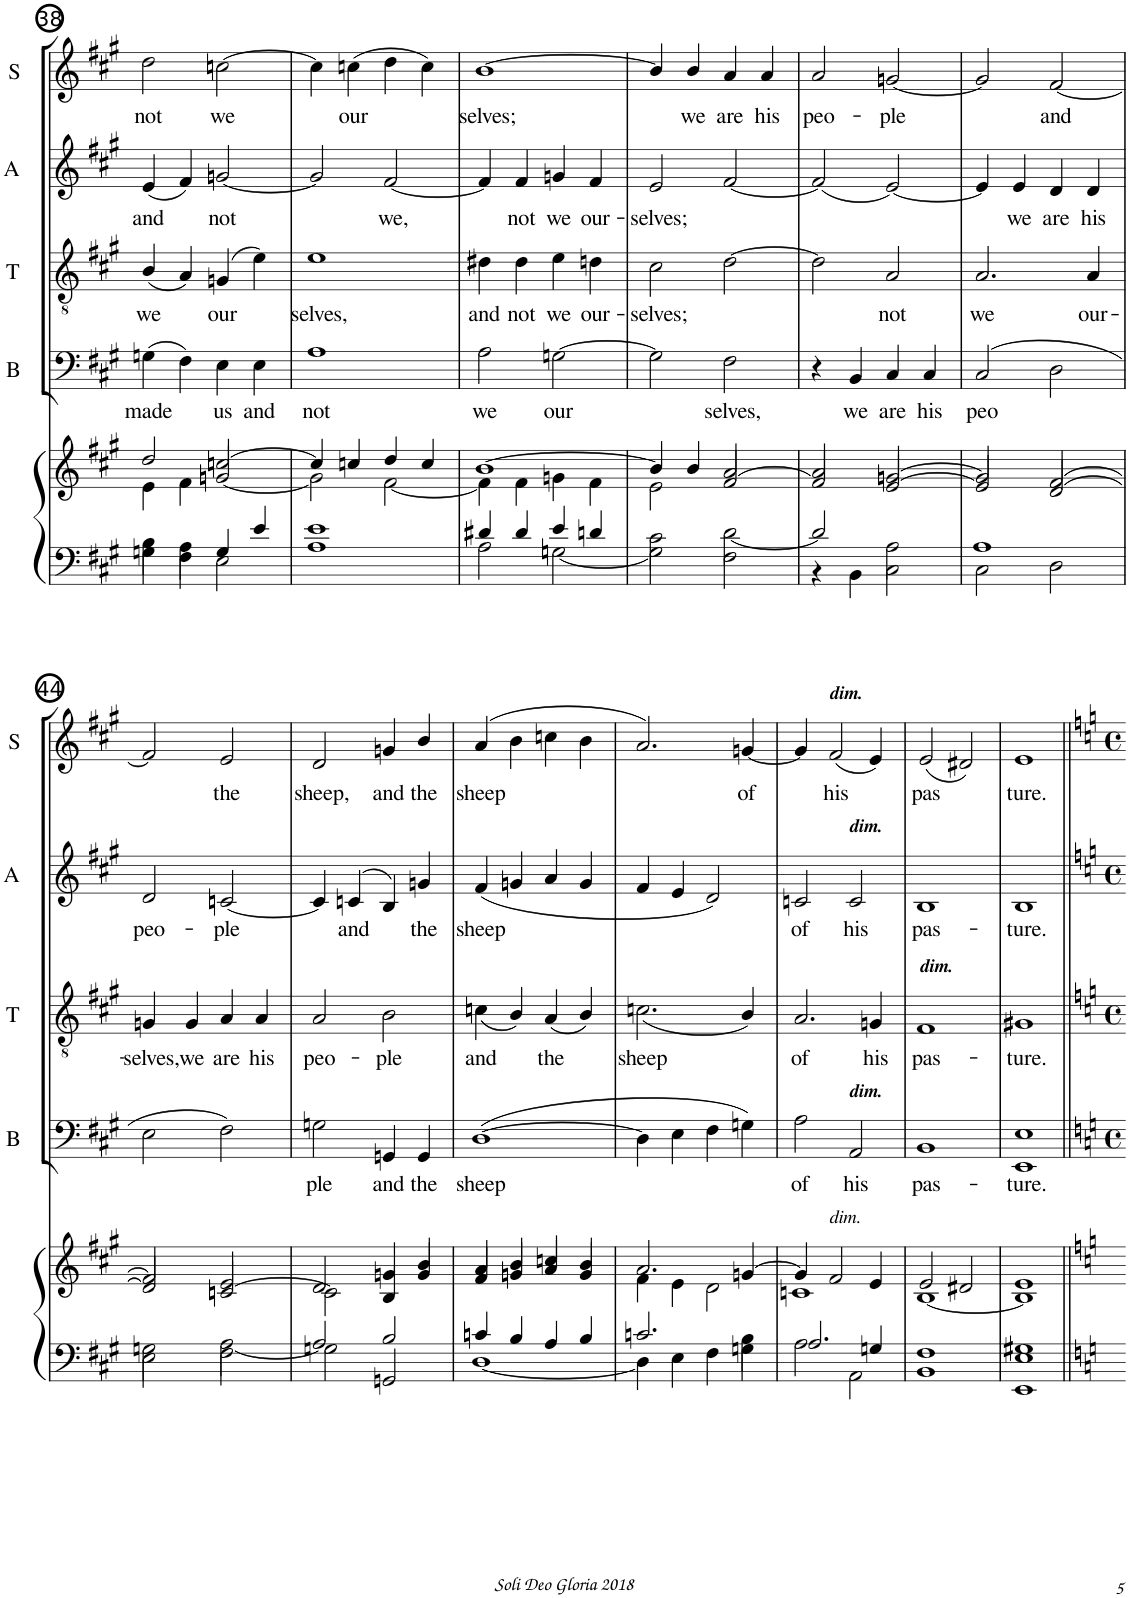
**kern	**kern	**kern	**text	**kern	**text	**kern	**text	**kern	**text
*part6	*part5	*part4	*part4	*part3	*part3	*part2	*part2	*part1	*part1
*staff6	*staff5	*staff4	*staff4	*staff3	*staff3	*staff2	*staff2	*staff1	*staff1
*	*	*I"Bass	*	*I"Tenor	*	*I"Alto	*	*I"Soprano	*
*	*	*I'B	*	*I'T	*	*I'A	*	*I'S	*
!!LO:PB:g=z
*clefF4	*clefG2	*clefF4	*	*clefGv2	*	*clefG2	*	*clefG2	*
*	*	*	*	*ITrd1c2	*	*	*	*	*
*k[f#c#g#]	*k[f#c#g#]	*k[f#c#g#]	*	*k[f#c#g#]	*	*k[f#c#g#]	*	*k[f#c#g#]	*
*A:	*A:	*A:	*	*A:	*	*A:	*	*A:	*
*M2/2	*M2/2	*M2/2	*	*M2/2	*	*M2/2	*	*M2/2	*
*met(c|)	*met(c|)	*met(c|)	*	*met(c|)	*	*met(c|)	*	*met(c|)	*
=38	=38	=38	=38	=38	=38	=38	=38	=38	=38
*^	*^	*	*	*	*	*	*	*	*
!	!	!	!	!	!LO:LY:b	!	!LO:LY:b	!	!LO:LY:b	!	!LO:LY:b
4B\	4Gn\	2dd/	4e\	(>4Gn\	made	(<4B/	we	(<4e/	and	2dd\	not
4A\	4F#\	.	4f#\	4F#\)	.	4A/)	.	4f#/)	.	.	.
!	!	!	!	!	!LO:LY:b	!	!LO:LY:b	!	!LO:LY:b	!	!LO:LY:b
4G/	2E\	[>2ccn/	[<2gn/	4E\	us	(>4Gn/	our­	[2gn/	not	[2ccn\	we
!	!	!	!	!	!LO:LY:b	!	!	!	!	!	!
4e/	.	.	.	4E\	and	4e\)	.	.	.	.	.
=39	=39	=39	=39	=39	=39	=39	=39	=39	=39	=39	=39
!	!	!	!	!	!LO:LY:b	!	!LO:LY:b	!	!	!	!
1e	1A	4cc/]	2g\]	1A	not	1e	selves,	2g/]	.	4cc\]	.
!	!	!	!	!	!	!	!	!	!	!	!LO:LY:b
.	.	4ccn/	.	.	.	.	.	.	.	(>4ccn\	our­
!	!	!	!	!	!	!	!	!	!LO:LY:b	!	!
.	.	4dd/	[<2f#\	.	.	.	.	[2f#/	we,	4dd\	.
.	.	4cc/	.	.	.	.	.	.	.	4cc\)	.
=40	=40	=40	=40	=40	=40	=40	=40	=40	=40	=40	=40
!	!	!	!	!	!LO:LY:b	!	!LO:LY:b	!	!	!	!LO:LY:b
4d#X/	2A\	[>1b	4f#\]	2A\	we	4d#X\	and	4f#/]	.	[1b	selves;
!	!	!	!	!	!	!	!LO:LY:b	!	!LO:LY:b	!	!
4d#/	.	.	4f#\	.	.	4d#\	not	4f#/	not	.	.
!	!	!	!	!	!LO:LY:b	!	!LO:LY:b	!	!LO:LY:b	!	!
4e/	[<2Gn\	.	4gn\	[2Gn\	our­	4e\	we	4gn/	we	.	.
!	!	!	!	!	!	!	!LO:LY:b	!	!LO:LY:b	!	!
4dn/	.	.	4f#\	.	.	4dn\	our-	4f#/	our-	.	.
=41	=41	=41	=41	=41	=41	=41	=41	=41	=41	=41	=41
!	!	!	!	!	!	!	!LO:LY:b	!	!LO:LY:b	!	!
2c#\	2G\]	4b/]	2e\	2G\]	.	2c#\	-selves;	2e/	-selves;	4b/]	.
!	!	!	!	!	!	!	!	!	!	!	!LO:LY:b
.	.	4b/	.	.	.	.	.	.	.	4b/	we
!	!	!	!	!	!LO:LY:b	!	!	!	!	!	!LO:LY:b
[<2d\	2F#\	2a/	[>2f#/	2F#\	selves,	[2d\	.	[2f#/	.	4a/	are
!	!	!	!	!	!	!	!	!	!	!	!LO:LY:b
.	.	.	.	.	.	.	.	.	.	4a/	his
=42	=42	=42	=42	=42	=42	=42	=42	=42	=42	=42	=42
!	!	!	!	!	!	!	!	!	!	!	!LO:LY:b
2d/]	4r	2a/	2f#/]	4r	.	2d\]	.	(<2f#/]	.	2a/	peo-
!	!	!	!	!	!LO:LY:b	!	!	!	!	!	!
.	4BB\	.	.	4BB/	we	.	.	.	.	.	.
!	!	!	!	!	!LO:LY:b	!	!LO:LY:b	!	!	!	!LO:LY:b
2A\	2C#\	[>2gn/	[>2e/	4C#/	are	2A/	not	[2e/)	.	[2gn/	-ple
!	!	!	!	!	!LO:LY:b	!	!	!	!	!	!
.	.	.	.	4C#/	his	.	.	.	.	.	.
=43	=43	=43	=43	=43	=43	=43	=43	=43	=43	=43	=43
!	!	!	!	!	!LO:LY:b	!	!LO:LY:b	!	!	!	!
1A	2C#\	2g/]	2e/]	(>2C#/	peo­	2.A/	we	4e/]	.	2g/]	.
!	!	!	!	!	!	!	!	!	!LO:LY:b	!	!
.	.	.	.	.	.	.	.	4e/	we	.	.
!	!	!	!	!	!	!	!	!	!LO:LY:b	!	!LO:LY:b
.	2D\	[>2f#/	[>2d/	2D\	.	.	.	4d/	are	[2f#/	and
!	!	!	!	!	!	!	!LO:LY:b	!	!LO:LY:b	!	!
.	.	.	.	.	.	4A/	our-	4d/	his	.	.
!!LO:LB:g=z
=44	=44	=44	=44	=44	=44	=44	=44	=44	=44	=44	=44
!	!	!	!	!	!	!	!LO:LY:b	!	!LO:LY:b	!	!
2Gn\	2E\	2f#/]	2d/]	2E\	.	4Gn/	-selves,	2d/	peo-	2f#/]	.
!	!	!	!	!	!	!	!LO:LY:b	!	!	!	!
.	.	.	.	.	.	4G/	we	.	.	.	.
!	!	!	!	!	!	!	!LO:LY:b	!	!LO:LY:b	!	!LO:LY:b
[<2A\	2F#\	2e/	[>2cn/	2F#\)	.	4A/	are	[2cn/	-ple	2e/	the
!	!	!	!	!	!	!	!LO:LY:b	!	!	!	!
.	.	.	.	.	.	4A/	his	.	.	.	.
=45	=45	=45	=45	=45	=45	=45	=45	=45	=45	=45	=45
!	!	!	!	!	!LO:LY:b	!	!LO:LY:b	!	!	!	!LO:LY:b
2A/]	2Gn\	2d/	2c\]	2Gn\	ple	2A/	peo-	4c/]	.	2d/	sheep,
!	!	!	!	!	!	!	!	!	!LO:LY:b	!	!
.	.	.	.	.	.	.	.	(>4cn/	and	.	.
!	!	!	!	!	!LO:LY:b	!	!LO:LY:b	!	!	!	!LO:LY:b
2B/	2GGn/	4gn/	4B/	4GGn/	and	2B\	-ple	4B/)	.	4gn/	and
!	!	!	!	!	!LO:LY:b	!	!	!	!LO:LY:b	!	!LO:LY:b
.	.	4b/	4g/	4GG/	the	.	.	4gn/	the	4b/	the
=46	=46	=46	=46	=46	=46	=46	=46	=46	=46	=46	=46
!	!	!	!	!	!LO:LY:b	!	!LO:LY:b	!	!LO:LY:b	!	!LO:LY:b
4cn/	[<1D	4a/	4f#/	(>[1D	sheep	(<4cn\	and	(<4f#/	sheep	(>4a/	sheep
4B/	.	4b/	4gn/	.	.	4B/)	.	4gn/	.	4b\	.
!	!	!	!	!	!	!	!LO:LY:b	!	!	!	!
4A/	.	4ccn/	4a/	.	.	(<4A/	the	4a/	.	4ccn\	.
4B/	.	4b/	4g/	.	.	4B/)	.	4g/	.	4b\	.
=47	=47	=47	=47	=47	=47	=47	=47	=47	=47	=47	=47
!	!	!	!	!	!	!	!LO:LY:b	!	!	!	!
2.cn/	4D\]	2.a/	4f#\	4D\]	.	(<2.cn\	sheep	4f#/	.	2.a/)	.
.	4E\	.	4e\	4E\	.	.	.	4e/	.	.	.
.	4F#\	.	2d\	4F#\	.	.	.	2d/)	.	.	.
!	!	!	!	!	!	!	!	!	!	!	!LO:LY:b
4B\	4Gn\	[>4gn/	.	4Gn\)	.	4B/)	.	.	.	[4gn/	of
=48	=48	=48	=48	=48	=48	=48	=48	=48	=48	=48	=48
!	!	!	!	!	!LO:LY:b	!	!LO:LY:b	!	!LO:LY:b	!	!
2.A/	2A\	4g/]	1cn	2A\	of	2.A/	of	2cn/	of	4g/]	.
!	!	!	!	!	!	!	!	!	!	!LO:TX:a:Bi:t=dim.	!
!	!	!LO:TX:a:i:t=dim.	!	!	!	!	!	!	!	!	!
!	!	!	!	!	!	!	!	!	!	!	!LO:LY:b
.	.	2f#/	.	.	.	.	.	.	.	(<2f#/	his
!	!	!	!	!	!	!	!	!LO:TX:a:Bi:t=dim.	!	!	!
!	!	!	!	!LO:TX:a:Bi:t=dim.	!	!	!	!	!	!	!
!	!	!	!	!	!LO:LY:b	!	!	!	!LO:LY:b	!	!
.	2AA\	.	.	2AA/	his	.	.	2c/	his	.	.
!	!	!	!	!	!	!	!LO:LY:b	!	!	!	!
4Gn/	.	4e/	.	.	.	4Gn/	his	.	.	4e/)	.
=49	=49	=49	=49	=49	=49	=49	=49	=49	=49	=49	=49
!	!	!	!	!	!	!LO:TX:a:Bi:t=dim.	!	!	!	!	!
!	!	!	!	!	!LO:LY:b	!	!LO:LY:b	!	!LO:LY:b	!	!LO:LY:b
1F#	1BB	2e/	[<1B	1BB	pas-	1F#	pas-	1B	pas-	(<2e/	pas­
.	.	2d#X/	.	.	.	.	.	.	.	2d#X/)	.
=50	=50	=50	=50	=50	=50	=50	=50	=50	=50	=50	=50
!	!	!	!	!	!LO:LY:b	!	!LO:LY:b	!	!LO:LY:b	!	!LO:LY:b
1G#X	1EE 1E	1e	1B]	1EE 1E	-ture.	1G#X	-ture.	1B	-ture.	1e	ture.
*v	*v	*	*	*	*	*	*	*	*	*	*
*	*v	*v	*	*	*	*	*	*	*	*
=||	=||	=||	=||	=||	=||	=||	=||	=||	=||
*-	*-	*-	*-	*-	*-	*-	*-	*-	*-
